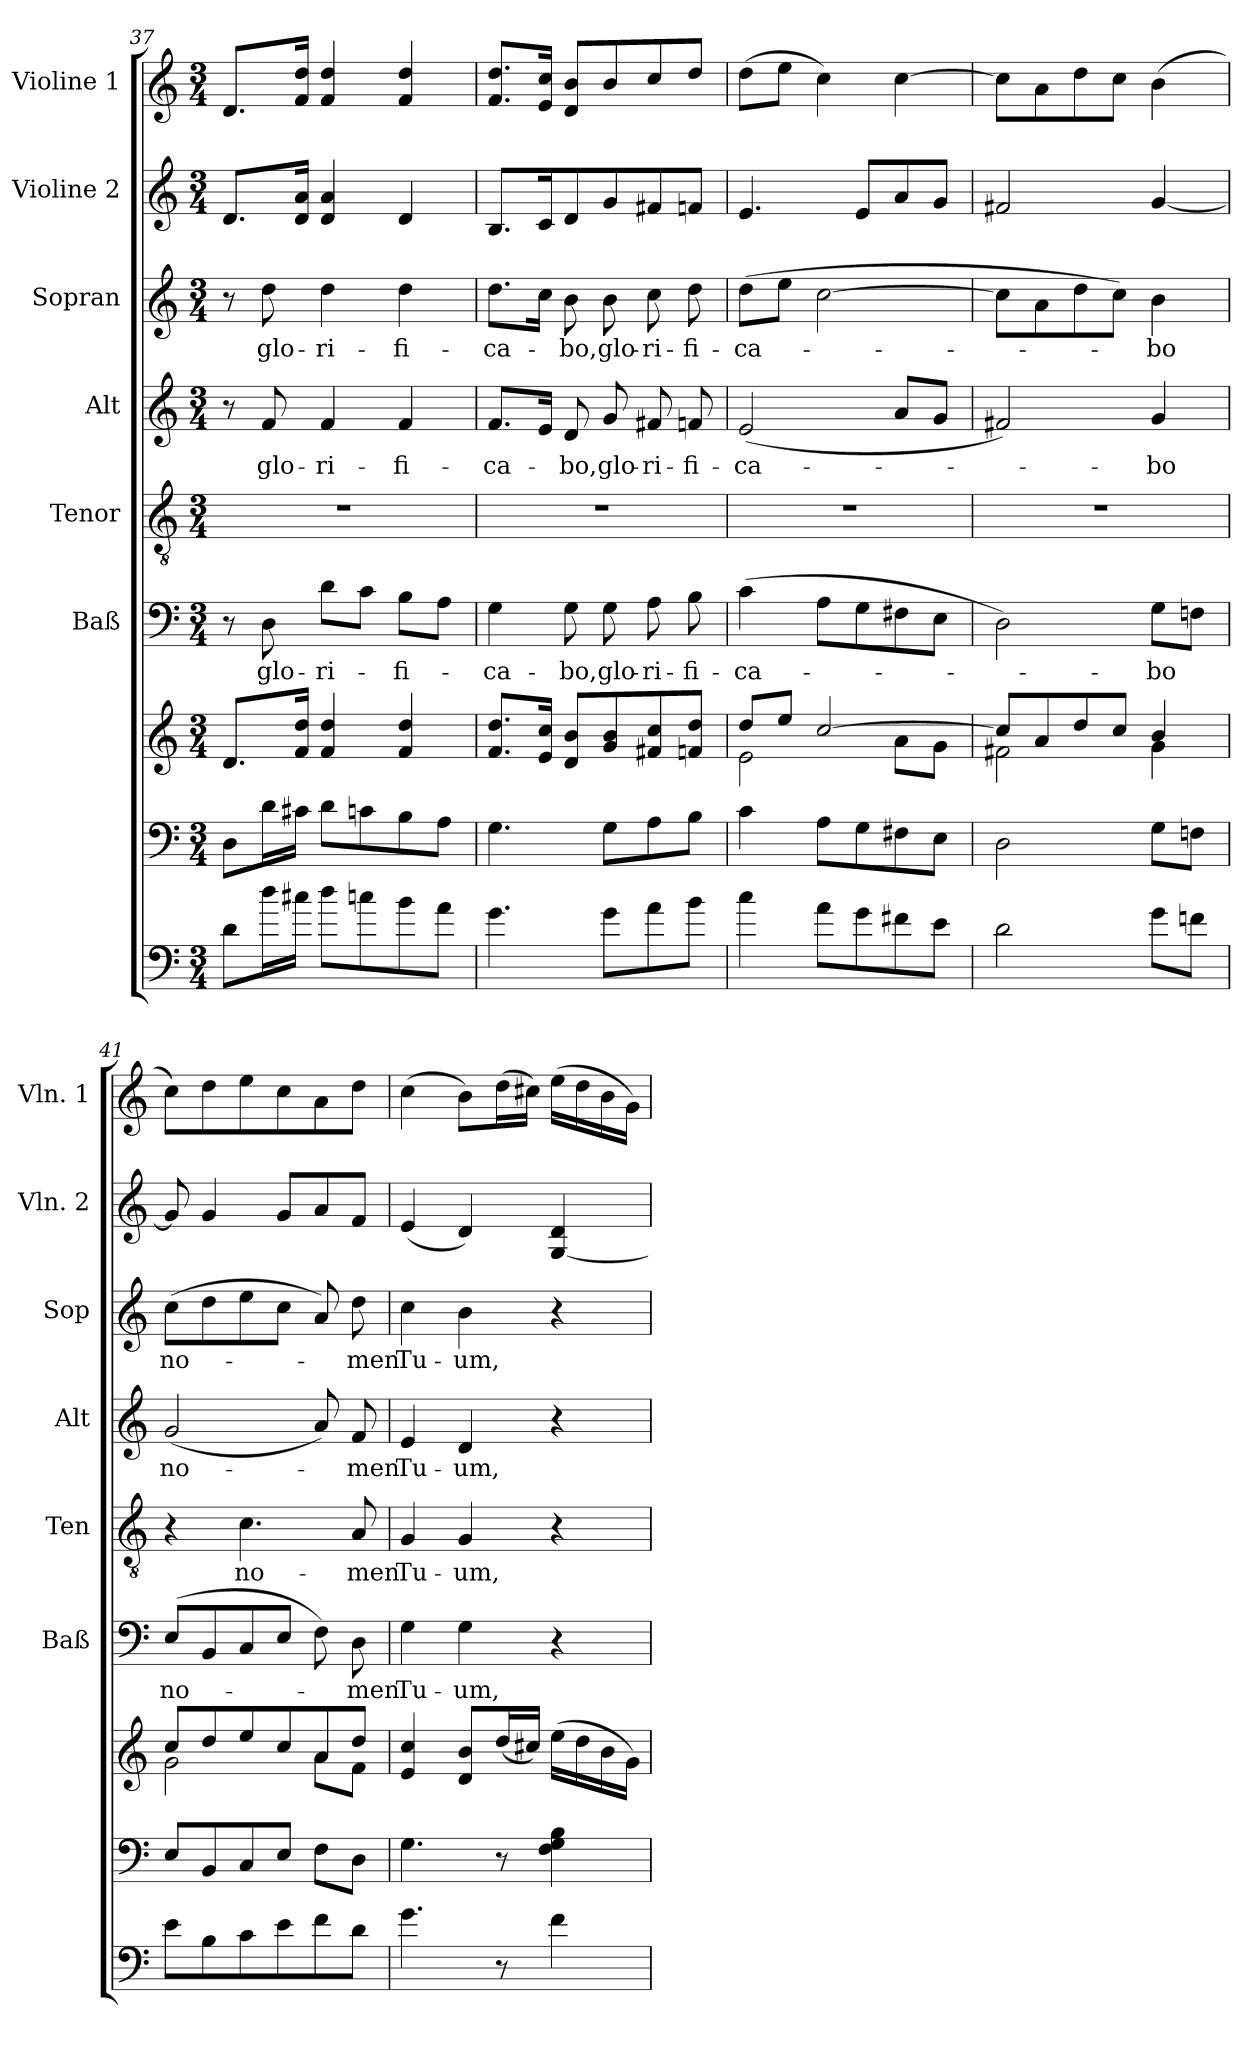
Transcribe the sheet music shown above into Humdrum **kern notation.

**kern	**kern	**kern	**kern	**text	**kern	**text	**kern	**text	**kern	**text	**kern	**kern
*part8	*part7	*part7	*part6	*part6	*part5	*part5	*part4	*part4	*part3	*part3	*part2	*part1
*staff9	*staff8	*staff7	*staff6	*staff6	*staff5	*staff5	*staff4	*staff4	*staff3	*staff3	*staff2	*staff1
*	*	*	*I"Baß	*	*I"Tenor	*	*I"Alt	*	*I"Sopran	*	*I"Violine 2	*I"Violine 1
*	*	*	*I'Baß	*	*I'Ten	*	*I'Alt	*	*I'Sop	*	*I'Vln. 2	*I'Vln. 1
*clefF4	*clefF4	*clefG2	*clefF4	*	*clefGv2	*	*clefG2	*	*clefG2	*	*clefG2	*clefG2
*ITrd7c12	*	*	*	*	*	*	*	*	*	*	*	*
*k[]	*k[]	*k[]	*k[]	*	*k[]	*	*k[]	*	*k[]	*	*k[]	*k[]
*C:	*C:	*C:	*C:	*	*C:	*	*C:	*	*C:	*	*C:	*C:
*M3/4	*M3/4	*M3/4	*M3/4	*	*M3/4	*	*M3/4	*	*M3/4	*	*M3/4	*M3/4
=37	=37	=37	=37	=37	=37	=37	=37	=37	=37	=37	=37	=37
8D\L	8D\L	8.d/L	8r	.	2.r	.	8r	.	8r	.	8.d/L	8.d/L
!	!	!	!	!LO:LY:b	!	!	!	!LO:LY:b	!	!LO:LY:b	!	!
16d\L	16d\L	.	8D\	glo-	.	.	8f/	glo-	8dd\	glo-	.	.
16c#X\JJ	16c#X\JJ	16f/ 16dd/Jk	.	.	.	.	.	.	.	.	16d/ 16a/Jk	16f/ 16dd/Jk
!	!	!	!	!LO:LY:b	!	!	!	!LO:LY:b	!	!LO:LY:b	!	!
8d\L	8d\L	4f/ 4dd/	8d\L	-ri-	.	.	4f/	-ri-	4dd\	-ri-	4d/ 4a/	4f/ 4dd/
8cn\	8cn\	.	8c\J	.	.	.	.	.	.	.	.	.
!	!	!	!	!LO:LY:b	!	!	!	!LO:LY:b	!	!LO:LY:b	!	!
8B\	8B\	4f/ 4dd/	8B\L	-fi-	.	.	4f/	-fi-	4dd\	-fi-	4d/	4f/ 4dd/
8A\J	8A\J	.	8A\J	.	.	.	.	.	.	.	.	.
!!LO:PB:g=z
=38	=38	=38	=38	=38	=38	=38	=38	=38	=38	=38	=38	=38
!	!	!	!	!LO:LY:b	!	!	!	!LO:LY:b	!	!LO:LY:b	!	!
4.G\	4.G\	8.f/ 8.dd/L	4G\	-ca-	2.r	.	8.f/L	-ca-	8.dd\L	-ca-	8.B/L	8.f/ 8.dd/L
.	.	16e/ 16cc/Jk	.	.	.	.	16e/Jk	.	16cc\Jk	.	16c/k	16e/ 16cc/Jk
!	!	!	!	!LO:LY:b	!	!	!	!LO:LY:b	!	!LO:LY:b	!	!
.	.	8d/ 8b/L	8G\	-bo,	.	.	8d/	-bo,	8b\	-bo,	8d/	8d/ 8b/L
!	!	!	!	!LO:LY:b	!	!	!	!LO:LY:b	!	!LO:LY:b	!	!
8G\L	8G\L	8g/ 8b/	8G\	glo-	.	.	8g/	glo-	8b\	glo-	8g/	8b/
!	!	!	!	!LO:LY:b	!	!	!	!LO:LY:b	!	!LO:LY:b	!	!
8A\	8A\	8f#X/ 8cc/	8A\	-ri-	.	.	8f#X/	-ri-	8cc\	-ri-	8f#X/	8cc/
!	!	!	!	!LO:LY:b	!	!	!	!LO:LY:b	!	!LO:LY:b	!	!
8B\J	8B\J	8fn/ 8dd/J	8B\	-fi-	.	.	8fn/	-fi-	8dd\	-fi-	8fn/J	8dd/J
=39	=39	=39	=39	=39	=39	=39	=39	=39	=39	=39	=39	=39
*	*	*^	*	*	*	*	*	*	*	*	*	*
!	!	!	!	!	!LO:LY:b	!	!	!	!LO:LY:b	!	!LO:LY:b	!	!
4c\	4c\	8dd/L	2e\	(>4c\	-ca-	2.r	.	(<2e/	-ca-	(>8dd\L	-ca-	4.e/	(>8dd\L
.	.	8ee/J	.	.	.	.	.	.	.	8ee\J	.	.	8ee\J
8A\L	8A\L	[>2cc/	.	8A\L	.	.	.	.	.	[2cc\	.	.	4cc\)
8G\	8G\	.	.	8G\	.	.	.	.	.	.	.	8e/L	.
8F#X\	8F#X\	.	8a\L	8F#X\	.	.	.	8a/L	.	.	.	8a/	[4cc\
8E\J	8E\J	.	8g\J	8E\J	.	.	.	8g/J	.	.	.	8g/J	.
=40	=40	=40	=40	=40	=40	=40	=40	=40	=40	=40	=40	=40	=40
2D\	2D\	8cc/L]	2f#X\	2D\)	.	2.r	.	2f#X/)	.	8cc\L]	.	2f#X/	8cc\L]
.	.	8a/	.	.	.	.	.	.	.	8a\	.	.	8a\
.	.	8dd/	.	.	.	.	.	.	.	8dd\	.	.	8dd\
.	.	8cc/J	.	.	.	.	.	.	.	8cc\J)	.	.	8cc\J
!	!	!	!	!	!LO:LY:b	!	!	!	!LO:LY:b	!	!LO:LY:b	!	!
8G\L	8G\L	4b/	4g\	8G\L	-bo	.	.	4g/	-bo	4b\	-bo	[4g/	(>4b\
8Fn\J	8Fn\J	.	.	8Fn\J	.	.	.	.	.	.	.	.	.
=41	=41	=41	=41	=41	=41	=41	=41	=41	=41	=41	=41	=41	=41
!	!	!	!	!	!LO:LY:b	!	!	!	!LO:LY:b	!	!LO:LY:b	!	!
8E\L	8E/L	8cc/L	2g\	(<8E/L	no-	4r	.	(<2g/	no-	(>8cc\L	no-	8g/]	8cc\L)
8BB\	8BB/	8dd/	.	8BB/	.	.	.	.	.	8dd\	.	4g/	8dd\
!	!	!	!	!	!	!	!LO:LY:b	!	!	!	!	!	!
8C\	8C/	8ee/	.	8C/	.	4.c\	no-	.	.	8ee\	.	.	8ee\
8E\	8E/J	8cc/	.	8E/J	.	.	.	.	.	8cc\J	.	8g/L	8cc\
8F\	8F\L	8a/	8a\L	8F\)	.	.	.	8a/)	.	8a/)	.	8a/	8a\
!	!	!	!	!	!LO:LY:b	!	!LO:LY:b	!	!LO:LY:b	!	!LO:LY:b	!	!
8D\J	8D\J	8dd/J	8f\J	8D\	-men	8A/	-men	8f/	-men	8dd\	-men	8f/J	8dd\J
=42	=42	=42	=42	=42	=42	=42	=42	=42	=42	=42	=42	=42	=42
!	!	!	!	!	!LO:LY:b	!	!LO:LY:b	!	!LO:LY:b	!	!LO:LY:b	!	!
*	*	*v	*v	*	*	*	*	*	*	*	*	*	*
4.G\	4.G\	4e/ 4cc/	4G\	Tu-	4G/	Tu-	4e/	Tu-	4cc\	Tu-	(<4e/	(>4cc\
!	!	!	!	!LO:LY:b	!	!LO:LY:b	!	!LO:LY:b	!	!LO:LY:b	!	!
.	.	8d/ 8b/L	4G\	-um,	4G/	-um,	4d/	-um,	4b\	-um,	4d/)	8b\L)
8r	8r	(<16dd/L	.	.	.	.	.	.	.	.	.	(>16dd\L
.	.	16cc#X/JJ)	.	.	.	.	.	.	.	.	.	16cc#X\JJ)
4F\	4F\ 4G\ 4B\	(>16ee\LL	4r	.	4r	.	4r	.	4r	.	[4G/ 4d/	(>16ee\LL
.	.	16dd\	.	.	.	.	.	.	.	.	.	16dd\
.	.	16b\	.	.	.	.	.	.	.	.	.	16b\
.	.	16g\JJ)	.	.	.	.	.	.	.	.	.	16g\JJ)
=	=	=	=	=	=	=	=	=	=	=	=	=
*-	*-	*-	*-	*-	*-	*-	*-	*-	*-	*-	*-	*-
